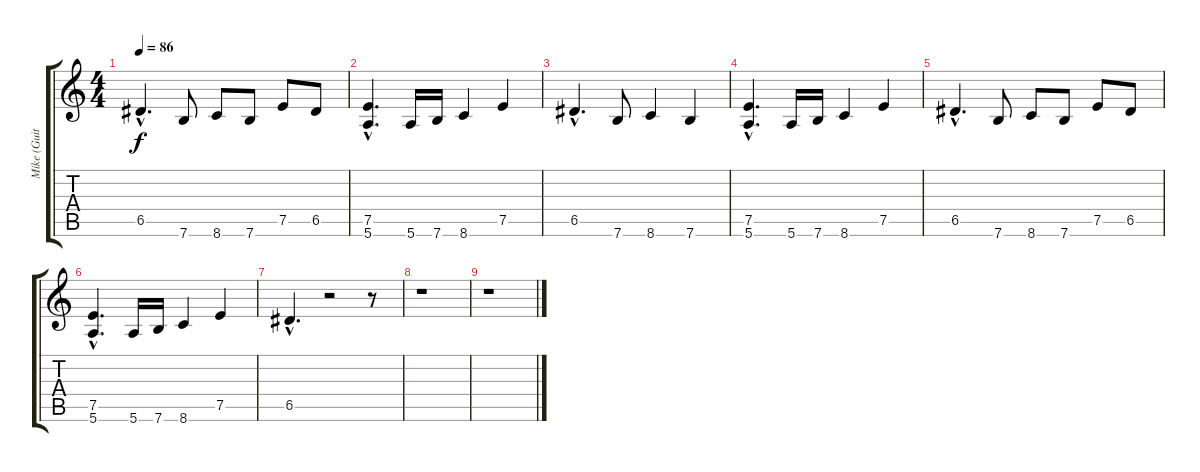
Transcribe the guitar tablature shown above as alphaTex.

\track ("Mike (Guitar)" "Mike (Guit") {instrument overdrivenguitar}
\staff {score tabs}
\tuning (E4 B3 G3 D3 A2 E2) {hide}
\ts (4 4)
\tempo 86
\clef g2
\ks c
6.5{hac}.4{d dy f} 7.6.8 8.6.8 7.6.8 7.5.8 6.5.8 |
(7.5{hac} 5.6{hac}).4{d} 5.6.16 7.6.16 8.6.4 7.5.4 |
6.5{hac}.4{d} 7.6.8 8.6.4 7.6.4 |
(7.5{hac} 5.6{hac}).4{d} 5.6.16 7.6.16 8.6.4 7.5.4 |
6.5{hac}.4{d} 7.6.8 8.6.8 7.6.8 7.5.8 6.5.8 |
(7.5{hac} 5.6{hac}).4{d} 5.6.16 7.6.16 8.6.4 7.5.4 |
6.5{hac}.4{d} r.2 r.8 |
r.1 |
r.1
